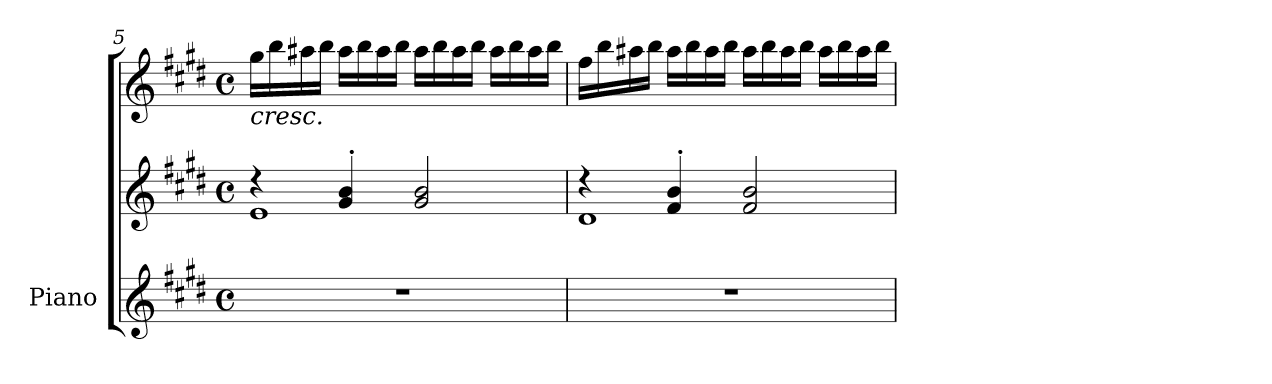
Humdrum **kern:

**kern	**kern	**kern
*part1	*part1	*part1
*staff3	*staff2	*staff1
*I"Piano	*	*
*I'Pno	*	*
*clefG2	*clefG2	*clefG2
*k[f#c#g#d#]	*k[f#c#g#d#]	*k[f#c#g#d#]
*M4/4	*M4/4	*M4/4
*met(c)	*met(c)	*met(c)
=5	=5	=5
*	*^	*
!	!	!	!LO:TX:b:i:t=cresc.
1r	4r	1e	16gg#\LL
.	.	.	16bb\
.	.	.	16aa#X\
.	.	.	16bb\JJ
.	4g#/' 4b/'	.	16aa#\LL
.	.	.	16bb\
.	.	.	16aa#\
.	.	.	16bb\JJ
.	2g#/ 2b/	.	16aa#\LL
.	.	.	16bb\
.	.	.	16aa#\
.	.	.	16bb\JJ
.	.	.	16aa#\LL
.	.	.	16bb\
.	.	.	16aa#\
.	.	.	16bb\JJ
!!LO:LB:g=z
=6	=6	=6	=6
1r	4r	1d#	16ff#\LL
.	.	.	16bb\
.	.	.	16aa#X\
.	.	.	16bb\JJ
.	4f#/' 4b/'	.	16aa#\LL
.	.	.	16bb\
.	.	.	16aa#\
.	.	.	16bb\JJ
.	2f#/ 2b/	.	16aa#\LL
.	.	.	16bb\
.	.	.	16aa#\
.	.	.	16bb\JJ
.	.	.	16aa#\LL
.	.	.	16bb\
.	.	.	16aa#\
.	.	.	16bb\JJ
*	*v	*v	*
=	=	=
*-	*-	*-
